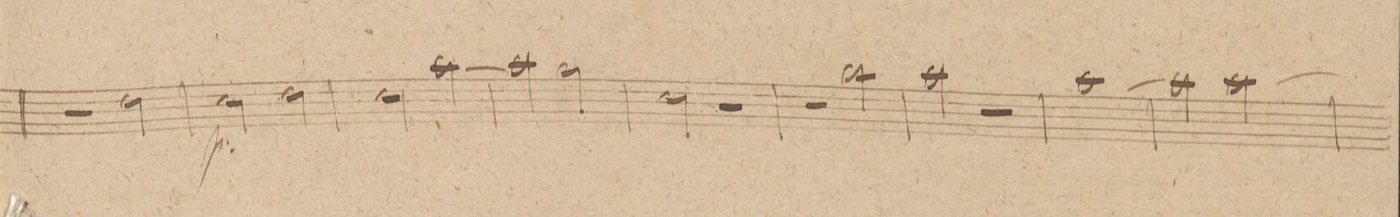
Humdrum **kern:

**kern	**dynam
*I"Oboi 1mo	*
*clefG2	*
*k[f#c#g#]	*
*met(c|)	*
*M2/2	*
2r	.
2dd\	.
=156	=156
2cc#\	p
2dd\	.
=157	=157
2cc#\	.
[2aa\	.
=158	=158
2aa\]	.
2gg#\	.
=159	=159
2cc#\	.
2r	.
=160	=160
2r	.
2bb\	.
=161	=161
2aa\	.
2r	.
=162	=162
[1aa	.
=163	=163
2aa\]	.
[2aa\	.
=164	=164
*-	*-
